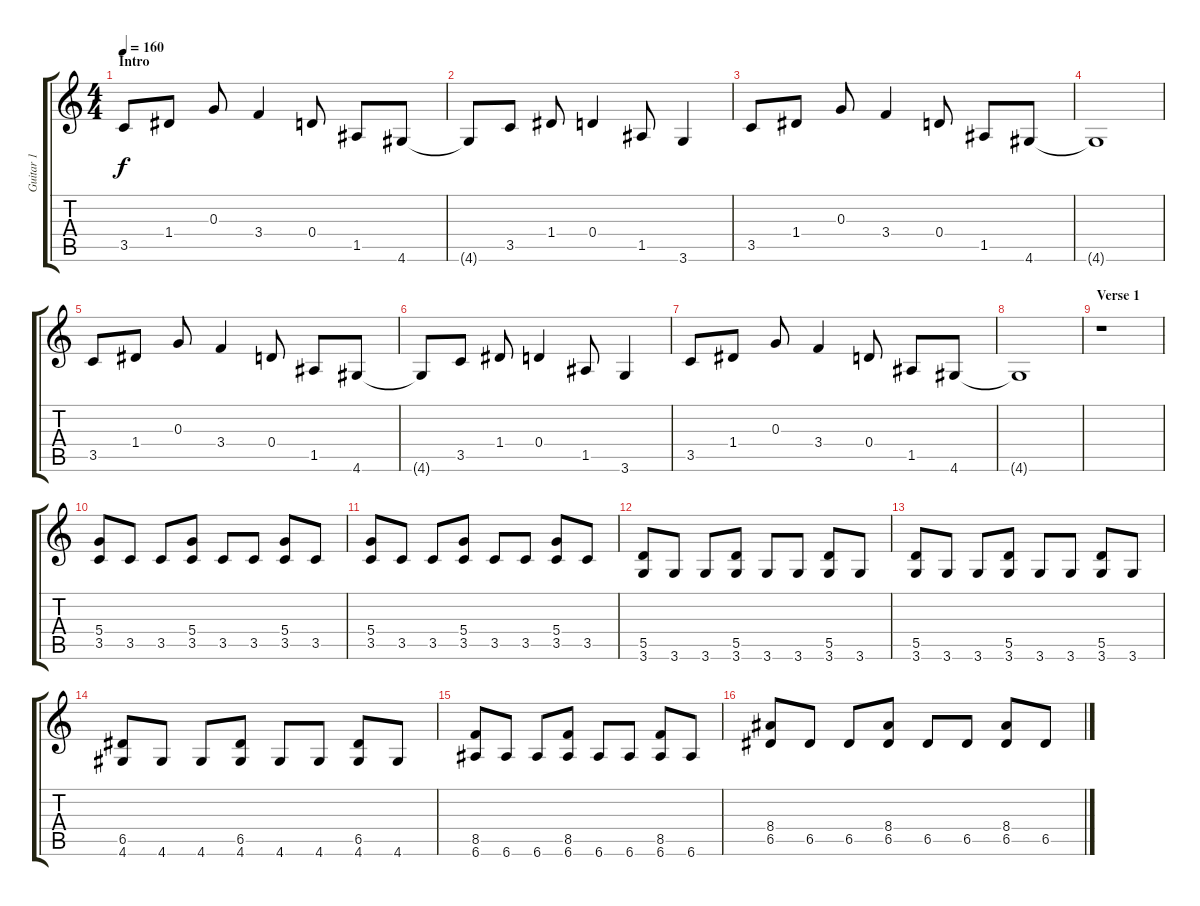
\track ("Guitar 1" "Guitar 1") {instrument distortionguitar}
\staff {score tabs}
\tuning (E4 B3 G3 D3 A2 E2) {hide}
\ts (4 4)
\section ("" "Intro")
\tempo 160
\clef g2
\ks c
3.5.8{dy f instrument distortionguitar} 1.4.8 0.3.8 3.4.4 0.4.8 1.5.8 4.6.8 |
4.6{t}.8 3.5.8 1.4.8 0.4.4 1.5.8 3.6.4 |
3.5.8 1.4.8 0.3.8 3.4.4 0.4.8 1.5.8 4.6.8 |
4.6{t}.1 |
3.5.8 1.4.8 0.3.8 3.4.4 0.4.8 1.5.8 4.6.8 |
4.6{t}.8 3.5.8 1.4.8 0.4.4 1.5.8 3.6.4 |
3.5.8 1.4.8 0.3.8 3.4.4 0.4.8 1.5.8 4.6.8 |
4.6{t}.1 |
\section ("" "Verse 1")
r.1 |
(5.4 3.5).8 3.5.8 3.5.8 (5.4 3.5).8 3.5.8 3.5.8 (5.4 3.5).8 3.5.8 |
(5.4 3.5).8 3.5.8 3.5.8 (5.4 3.5).8 3.5.8 3.5.8 (5.4 3.5).8 3.5.8 |
(5.5 3.6).8 3.6.8 3.6.8 (5.5 3.6).8 3.6.8 3.6.8 (5.5 3.6).8 3.6.8 |
(5.5 3.6).8 3.6.8 3.6.8 (5.5 3.6).8 3.6.8 3.6.8 (5.5 3.6).8 3.6.8 |
(6.5 4.6).8 4.6.8 4.6.8 (6.5 4.6).8 4.6.8 4.6.8 (6.5 4.6).8 4.6.8 |
(8.5 6.6).8 6.6.8 6.6.8 (8.5 6.6).8 6.6.8 6.6.8 (8.5 6.6).8 6.6.8 |
(8.4 6.5).8 6.5.8 6.5.8 (8.4 6.5).8 6.5.8 6.5.8 (8.4 6.5).8 6.5.8
